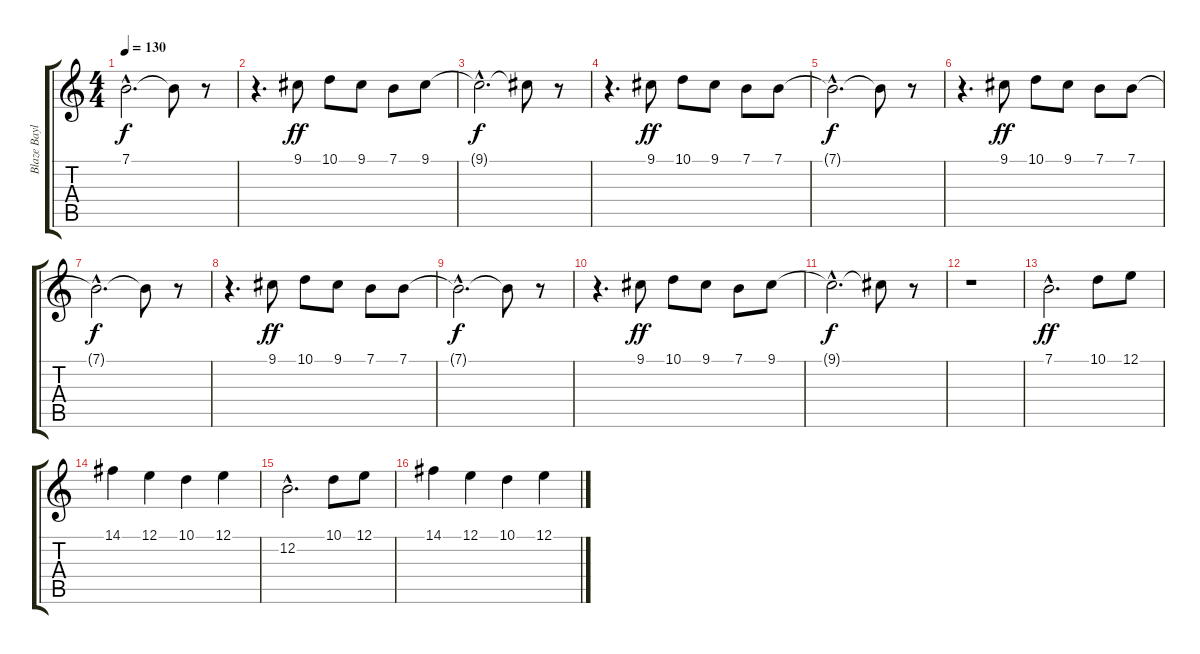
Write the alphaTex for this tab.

\track ("Blaze Bayley" "Blaze Bayl") {instrument choiraahs}
\staff {score tabs}
\tuning (E4 B3 G3 D3 A2 E2) {hide}
\ts (4 4)
\tempo 130
\clef g2
\ks c
7.1{hac t}.2{d dy f} 7.1{t}.8 r.8 |
r.4{d} 9.1.8{dy ff} 10.1.8 9.1.8 7.1.8 9.1.8 |
9.1{hac t}.2{d dy f} 9.1{t}.8 r.8 |
r.4{d} 9.1.8{dy ff} 10.1.8 9.1.8 7.1.8 7.1.8 |
7.1{hac t}.2{d dy f} 7.1{t}.8 r.8 |
r.4{d} 9.1.8{dy ff} 10.1.8 9.1.8 7.1.8 7.1.8 |
7.1{hac t}.2{d dy f} 7.1{t}.8 r.8 |
r.4{d} 9.1.8{dy ff} 10.1.8 9.1.8 7.1.8 7.1.8 |
7.1{hac t}.2{d dy f} 7.1{t}.8 r.8 |
r.4{d} 9.1.8{dy ff} 10.1.8 9.1.8 7.1.8 9.1.8 |
9.1{hac t}.2{d dy f} 9.1{t}.8 r.8 |
r.1 |
7.1{hac}.2{d dy ff} 10.1.8 12.1.8 |
14.1.4 12.1.4 10.1.4 12.1.4 |
12.2{hac}.2{d} 10.1.8 12.1.8 |
14.1.4 12.1.4 10.1.4 12.1.4
